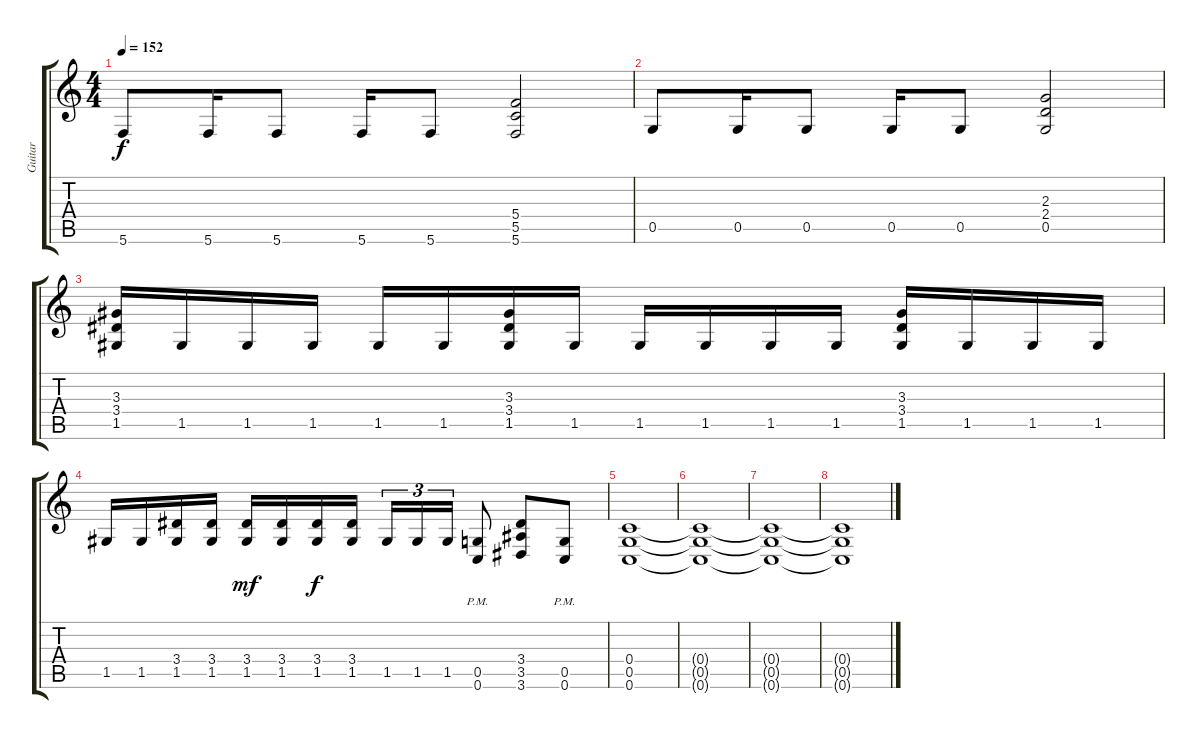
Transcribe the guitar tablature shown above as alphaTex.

\track ("Guitar" "Guitar") {instrument distortionguitar}
\staff {score tabs}
\tuning (D4 A3 F3 C3 G2 C2) {hide}
\ts (4 4)
\tempo 152
\clef g2
\ks c
5.6.8{dy f} 5.6.16 5.6.8 5.6.16 5.6.8 (5.4 5.5 5.6).2 |
0.5.8 0.5.16 0.5.8 0.5.16 0.5.8 (2.3 2.4 0.5).2 |
(3.3 3.4 1.5).16 1.5.16 1.5.16 1.5.16 1.5.16 1.5.16 (3.3 3.4 1.5).16 1.5.16 1.5.16 1.5.16 1.5.16 1.5.16 (3.3 3.4 1.5).16 1.5.16 1.5.16 1.5.16 |
1.5.16 1.5.16 (3.4 1.5).16 (3.4 1.5).16 (3.4 1.5).16{dy mf} (3.4 1.5).16 (3.4 1.5).16{dy f} (3.4 1.5).16 1.5.16{tu (3 2)} 1.5.16{tu (3 2)} 1.5.16{tu (3 2)} (0.5{pm} 0.6).8 (3.4 3.5 3.6).8 (0.5{pm} 0.6).8 |
(0.4 0.5 0.6).1 |
(0.4{t} 0.5{t} 0.6{t}).1 |
(0.4{t} 0.5{t} 0.6{t}).1 |
(0.4{t} 0.5{t} 0.6{t}).1
